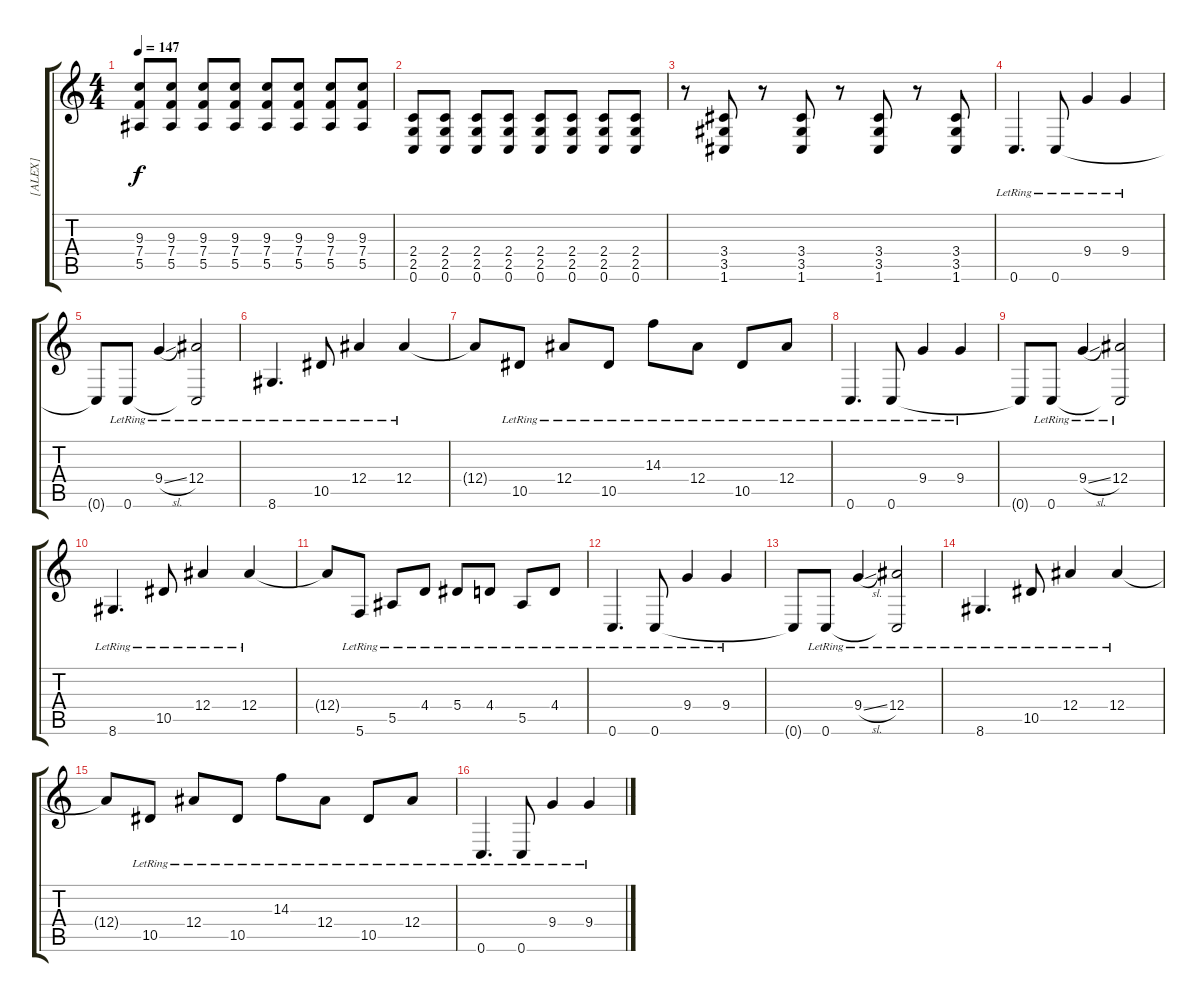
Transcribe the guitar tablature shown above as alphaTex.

\track ("[ALEX]" "[ALEX]") {instrument overdrivenguitar}
\staff {score tabs}
\tuning (C4 G3 Eb3 Bb2 F2 C2) {hide}
\ts (4 4)
\tempo 147
\clef g2
\ks c
(9.3 7.4 5.5).8{dy f} (9.3 7.4 5.5).8 (9.3 7.4 5.5).8 (9.3 7.4 5.5).8 (9.3 7.4 5.5).8 (9.3 7.4 5.5).8 (9.3 7.4 5.5).8 (9.3 7.4 5.5).8 |
(2.4 2.5 0.6).8 (2.4 2.5 0.6).8 (2.4 2.5 0.6).8 (2.4 2.5 0.6).8 (2.4 2.5 0.6).8 (2.4 2.5 0.6).8 (2.4 2.5 0.6).8 (2.4 2.5 0.6).8 |
r.8 (3.4 3.5 1.6).8 r.8 (3.4 3.5 1.6).8 r.8 (3.4 3.5 1.6).8 r.8 (3.4 3.5 1.6).8 |
0.6{lr}.4{d volume 16 instrument electricguitarclean} 0.6{lr}.8 9.4{lr}.4 9.4{lr}.4 |
0.6{t}.8 0.6{lr}.8 9.4{sl lr}.4 (12.4{lr} 0.6{t}).2 |
8.6{lr}.4{d} 10.5{lr}.8 12.4{lr}.4 12.4{lr}.4 |
12.4{t}.8 10.5{lr}.8 12.4{lr}.8 10.5{lr}.8 14.3{lr}.8 12.4{lr}.8 10.5{lr}.8 12.4{lr}.8 |
0.6{lr}.4{d} 0.6{lr}.8 9.4{lr}.4 9.4{lr}.4 |
0.6{t}.8 0.6{lr}.8 9.4{sl lr}.4 (12.4{lr} 0.6{t}).2 |
8.6{lr}.4{d} 10.5{lr}.8 12.4{lr}.4 12.4{lr}.4 |
12.4{t}.8 5.6{lr}.8 5.5{lr}.8 4.4{lr}.8 5.4{lr}.8 4.4{lr}.8 5.5{lr}.8 4.4{lr}.8 |
0.6{lr}.4{d} 0.6{lr}.8 9.4{lr}.4 9.4{lr}.4 |
0.6{t}.8 0.6{lr}.8 9.4{sl lr}.4 (12.4{lr} 0.6{t}).2 |
8.6{lr}.4{d} 10.5{lr}.8 12.4{lr}.4 12.4{lr}.4 |
12.4{t}.8 10.5{lr}.8 12.4{lr}.8 10.5{lr}.8 14.3{lr}.8 12.4{lr}.8 10.5{lr}.8 12.4{lr}.8 |
0.6{lr}.4{d} 0.6{lr}.8 9.4{lr}.4 9.4{lr}.4
